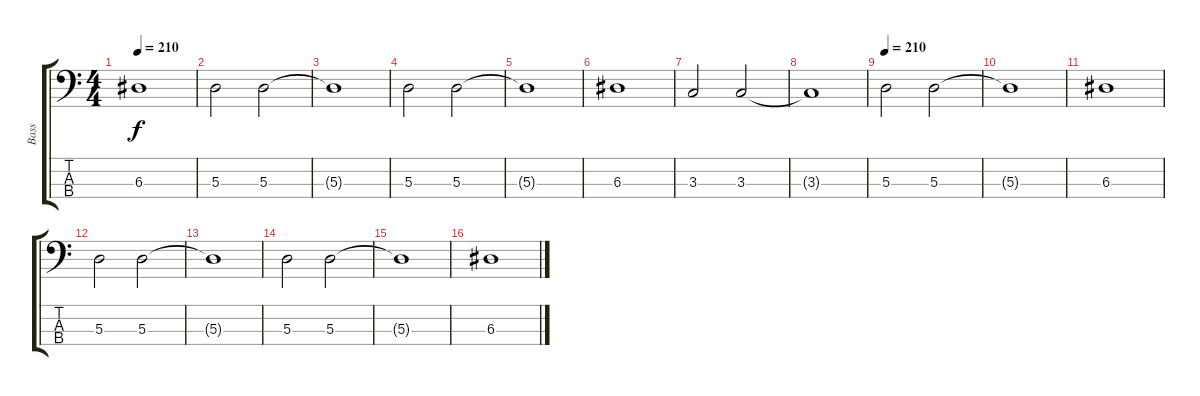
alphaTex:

\track ("Bass" "Bass") {instrument electricbassfinger}
\staff {score tabs}
\tuning (G2 D2 A1 E1) {hide}
\ts (4 4)
\tempo 210
\clef f4
\ks c
6.3.1{dy f} |
5.3.2 5.3.2 |
5.3{t}.1 |
5.3.2 5.3.2 |
5.3{t}.1 |
6.3.1 |
3.3.2 3.3.2 |
3.3{t}.1 |
\tempo 210
5.3.2 5.3.2 |
5.3{t}.1 |
6.3.1 |
5.3.2 5.3.2 |
5.3{t}.1 |
5.3.2 5.3.2 |
5.3{t}.1 |
6.3.1
